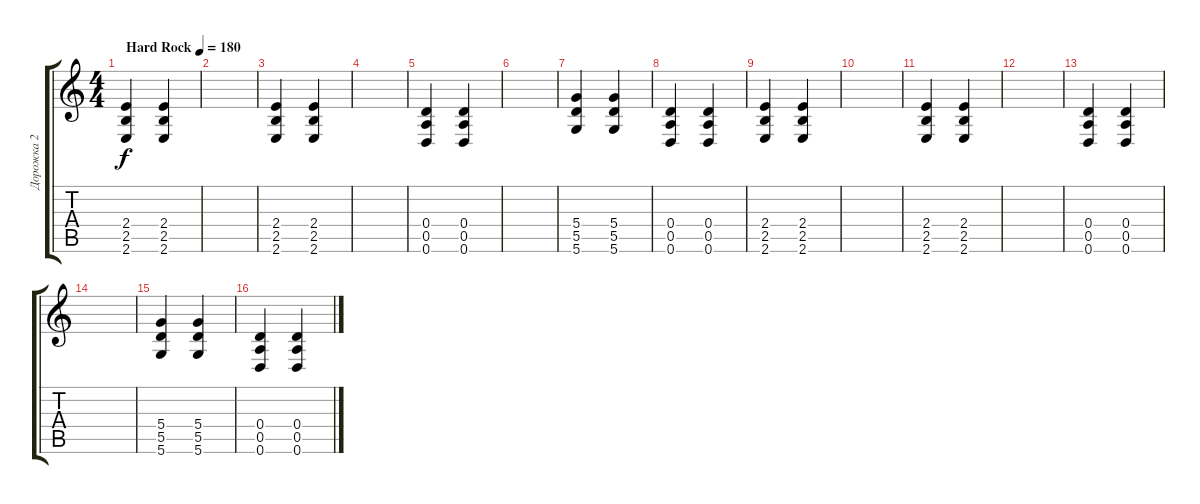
\track ("Дорожка 2" "Дорожка 2") {instrument distortionguitar}
\staff {score tabs}
\tuning (E4 B3 G3 D3 A2 D2) {hide}
\ts (4 4)
\tempo (180 "Hard Rock")
\clef g2
\ks c
(2.4 2.5 2.6).4{dy f instrument distortionguitar} (2.4 2.5 2.6).4 |
|
(2.4 2.5 2.6).4 (2.4 2.5 2.6).4 |
|
(0.4 0.5 0.6).4 (0.4 0.5 0.6).4 |
|
(5.4 5.5 5.6).4 (5.4 5.5 5.6).4 |
(0.4 0.5 0.6).4 (0.4 0.5 0.6).4 |
(2.4 2.5 2.6).4 (2.4 2.5 2.6).4 |
|
(2.4 2.5 2.6).4 (2.4 2.5 2.6).4 |
|
(0.4 0.5 0.6).4 (0.4 0.5 0.6).4 |
|
(5.4 5.5 5.6).4 (5.4 5.5 5.6).4 |
(0.4 0.5 0.6).4 (0.4 0.5 0.6).4
